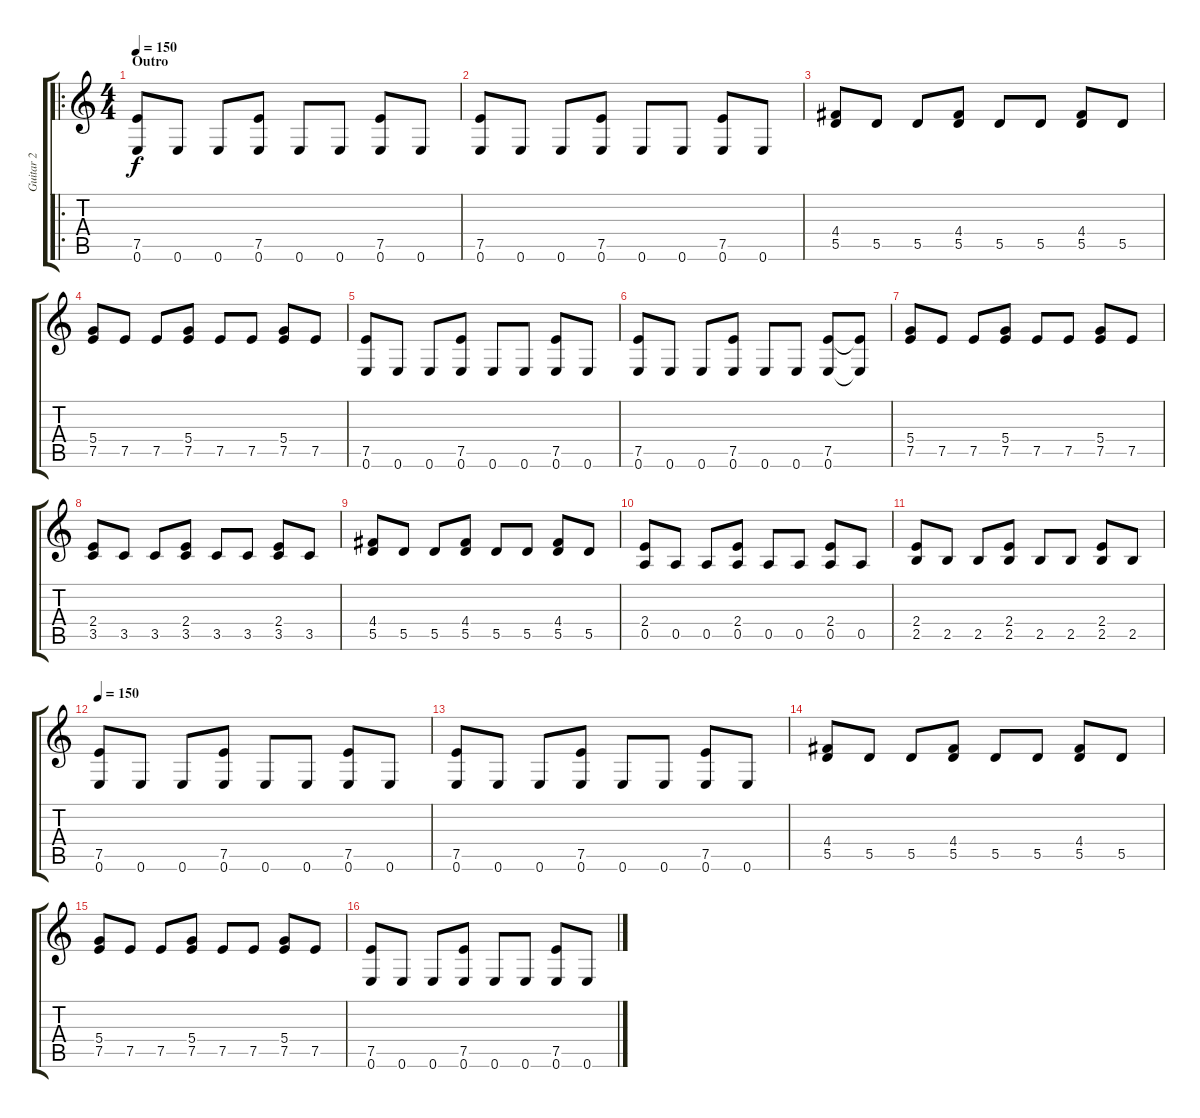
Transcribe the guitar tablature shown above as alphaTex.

\track ("Guitar 2" "Guitar 2") {instrument distortionguitar}
\staff {score tabs}
\tuning (E4 B3 G3 D3 A2 E2) {hide}
\ro
\ts (4 4)
\section ("" "Outro")
\tempo 150
\clef g2
\ks c
(7.5 0.6).8{dy f} 0.6.8 0.6.8 (7.5 0.6).8 0.6.8 0.6.8 (7.5 0.6).8 0.6.8 |
(7.5 0.6).8 0.6.8 0.6.8 (7.5 0.6).8 0.6.8 0.6.8 (7.5 0.6).8 0.6.8 |
(4.4 5.5).8 5.5.8 5.5.8 (4.4 5.5).8 5.5.8 5.5.8 (4.4 5.5).8 5.5.8 |
(5.4 7.5).8 7.5.8 7.5.8 (5.4 7.5).8 7.5.8 7.5.8 (5.4 7.5).8 7.5.8 |
(7.5 0.6).8 0.6.8 0.6.8 (7.5 0.6).8 0.6.8 0.6.8 (7.5 0.6).8 0.6.8 |
(7.5 0.6).8 0.6.8 0.6.8 (7.5 0.6).8 0.6.8 0.6.8 (7.5 0.6).8 (7.5{t} 0.6{t}).8 |
(5.4 7.5).8 7.5.8 7.5.8 (5.4 7.5).8 7.5.8 7.5.8 (5.4 7.5).8 7.5.8 |
(2.4 3.5).8 3.5.8 3.5.8 (2.4 3.5).8 3.5.8 3.5.8 (2.4 3.5).8 3.5.8 |
(4.4 5.5).8 5.5.8 5.5.8 (4.4 5.5).8 5.5.8 5.5.8 (4.4 5.5).8 5.5.8 |
(2.4 0.5).8 0.5.8 0.5.8 (2.4 0.5).8 0.5.8 0.5.8 (2.4 0.5).8 0.5.8 |
(2.4 2.5).8 2.5.8 2.5.8 (2.4 2.5).8 2.5.8 2.5.8 (2.4 2.5).8 2.5.8 |
\tempo 150
(7.5 0.6).8 0.6.8 0.6.8 (7.5 0.6).8 0.6.8 0.6.8 (7.5 0.6).8 0.6.8 |
(7.5 0.6).8 0.6.8 0.6.8 (7.5 0.6).8 0.6.8 0.6.8 (7.5 0.6).8 0.6.8 |
(4.4 5.5).8 5.5.8 5.5.8 (4.4 5.5).8 5.5.8 5.5.8 (4.4 5.5).8 5.5.8 |
(5.4 7.5).8 7.5.8 7.5.8 (5.4 7.5).8 7.5.8 7.5.8 (5.4 7.5).8 7.5.8 |
(7.5 0.6).8 0.6.8 0.6.8 (7.5 0.6).8 0.6.8 0.6.8 (7.5 0.6).8 0.6.8
